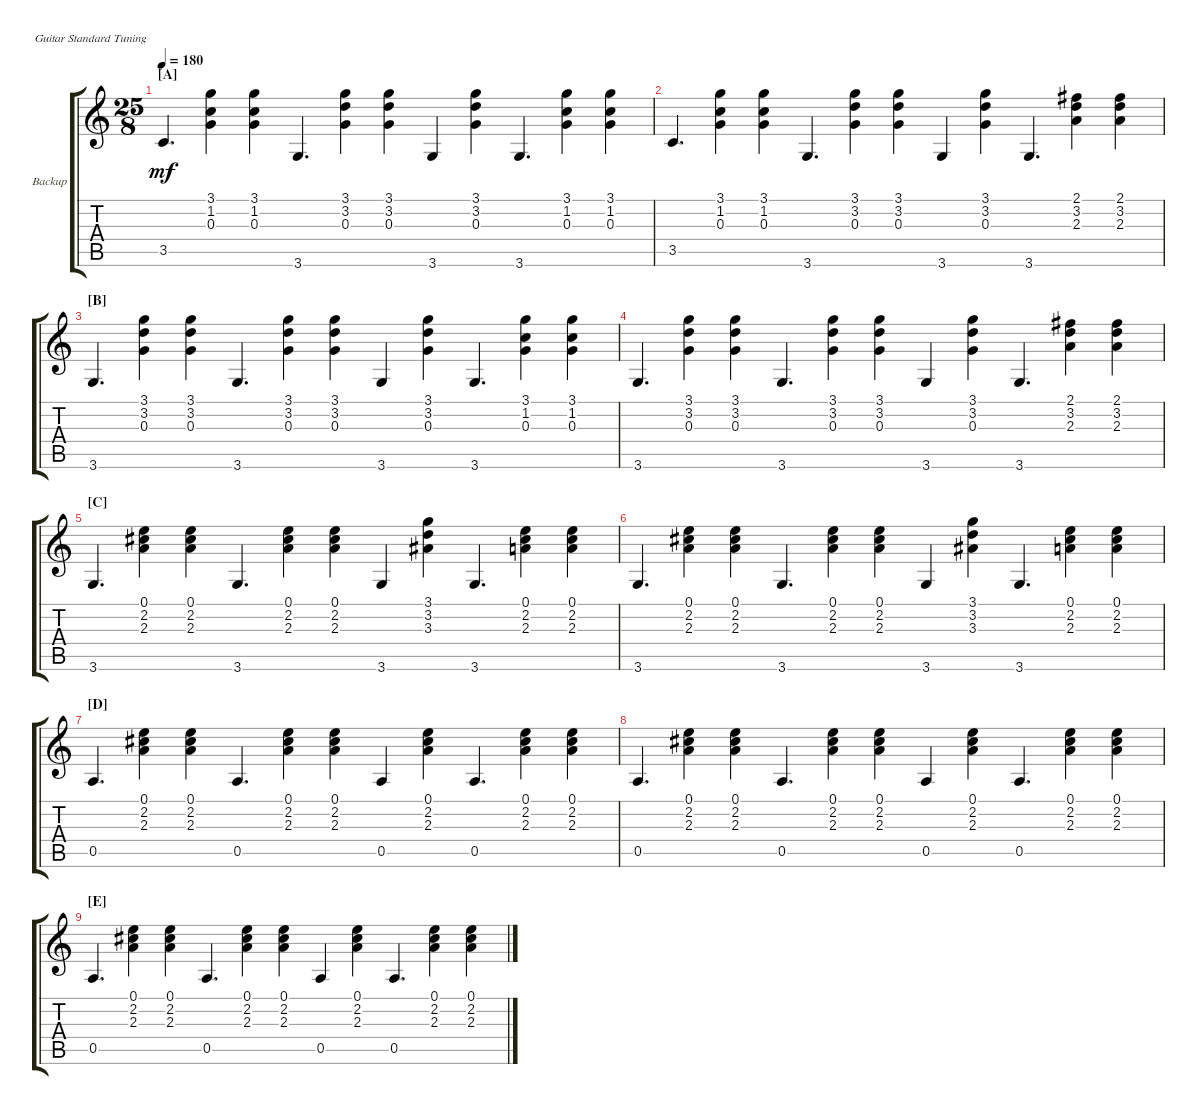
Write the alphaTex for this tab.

\defaultSystemsLayout 4
\bracketExtendMode groupsimilarinstruments
\firstSystemTrackNameOrientation horizontal
\otherSystemsTrackNameOrientation horizontal
\track ("Backup" "Backup") {instrument acousticguitarsteel}
\staff {score tabs}
\tuning (E4 B3 G3 D3 A2 E2)
\ts (25 8)
\section ("A" "")
\tempo 180
\clef g2
\ks c
3.5.4{d dy mf instrument acousticguitarsteel} (0.3 1.2 3.1).4 (0.3 1.2 3.1).4 3.6.4{d} (0.3 3.2 3.1).4 (0.3 3.2 3.1).4 3.6.4 (0.3 3.2 3.1).4 3.6.4{d} (0.3 1.2 3.1).4 (0.3 1.2 3.1).4 |
3.5.4{d} (0.3 1.2 3.1).4 (0.3 1.2 3.1).4 3.6.4{d} (0.3 3.2 3.1).4 (0.3 3.2 3.1).4 3.6.4 (0.3 3.2 3.1).4 3.6.4{d} (2.3 3.2 2.1).4 (2.3 3.2 2.1).4 |
\section ("B" "")
3.6.4{d} (0.3 3.2 3.1).4 (0.3 3.2 3.1).4 3.6.4{d} (0.3 3.2 3.1).4 (0.3 3.2 3.1).4 3.6.4 (0.3 3.2 3.1).4 3.6.4{d} (0.3 1.2 3.1).4 (0.3 1.2 3.1).4 |
3.6.4{d} (0.3 3.2 3.1).4 (0.3 3.2 3.1).4 3.6.4{d} (0.3 3.2 3.1).4 (0.3 3.2 3.1).4 3.6.4 (0.3 3.2 3.1).4 3.6.4{d} (2.3 3.2 2.1).4 (2.3 3.2 2.1).4 |
\section ("C" "")
3.6.4{d} (2.3 2.2 0.1).4 (2.3 2.2 0.1).4 3.6.4{d} (2.3 2.2 0.1).4 (2.3 2.2 0.1).4 3.6.4 (3.3 3.2 3.1).4 3.6.4{d} (2.3 2.2 0.1).4 (2.3 2.2 0.1).4 |
3.6.4{d} (2.3 2.2 0.1).4 (2.3 2.2 0.1).4 3.6.4{d} (2.3 2.2 0.1).4 (2.3 2.2 0.1).4 3.6.4 (3.3 3.2 3.1).4 3.6.4{d} (2.3 2.2 0.1).4 (2.3 2.2 0.1).4 |
\section ("D" "")
0.5.4{d} (2.3 2.2 0.1).4 (2.3 2.2 0.1).4 0.5.4{d} (2.3 2.2 0.1).4 (2.3 2.2 0.1).4 0.5.4 (2.3 2.2 0.1).4 0.5.4{d} (2.3 2.2 0.1).4 (2.3 2.2 0.1).4 |
0.5.4{d} (2.3 2.2 0.1).4 (2.3 2.2 0.1).4 0.5.4{d} (2.3 2.2 0.1).4 (2.3 2.2 0.1).4 0.5.4 (2.3 2.2 0.1).4 0.5.4{d} (2.3 2.2 0.1).4 (2.3 2.2 0.1).4 |
\section ("E" "")
0.5.4{d} (2.3 2.2 0.1).4 (2.3 2.2 0.1).4 0.5.4{d} (2.3 2.2 0.1).4 (2.3 2.2 0.1).4 0.5.4 (2.3 2.2 0.1).4 0.5.4{d} (2.3 2.2 0.1).4 (2.3 2.2 0.1).4
